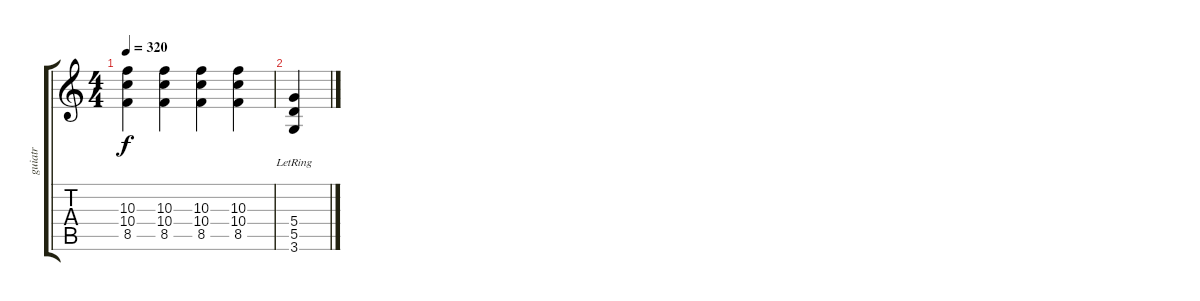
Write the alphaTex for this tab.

\track ("guiatr" "guiatr") {instrument distortionguitar}
\staff {score tabs}
\tuning (E4 B3 G3 D3 A2 E2) {hide}
\ts (4 4)
\tempo 320
\clef g2
\ks c
(10.3 10.4 8.5).4{dy f} (10.3 10.4 8.5).4 (10.3 10.4 8.5).4 (10.3 10.4 8.5).4 |
(5.4{lr} 5.5{lr} 3.6{lr}).4
